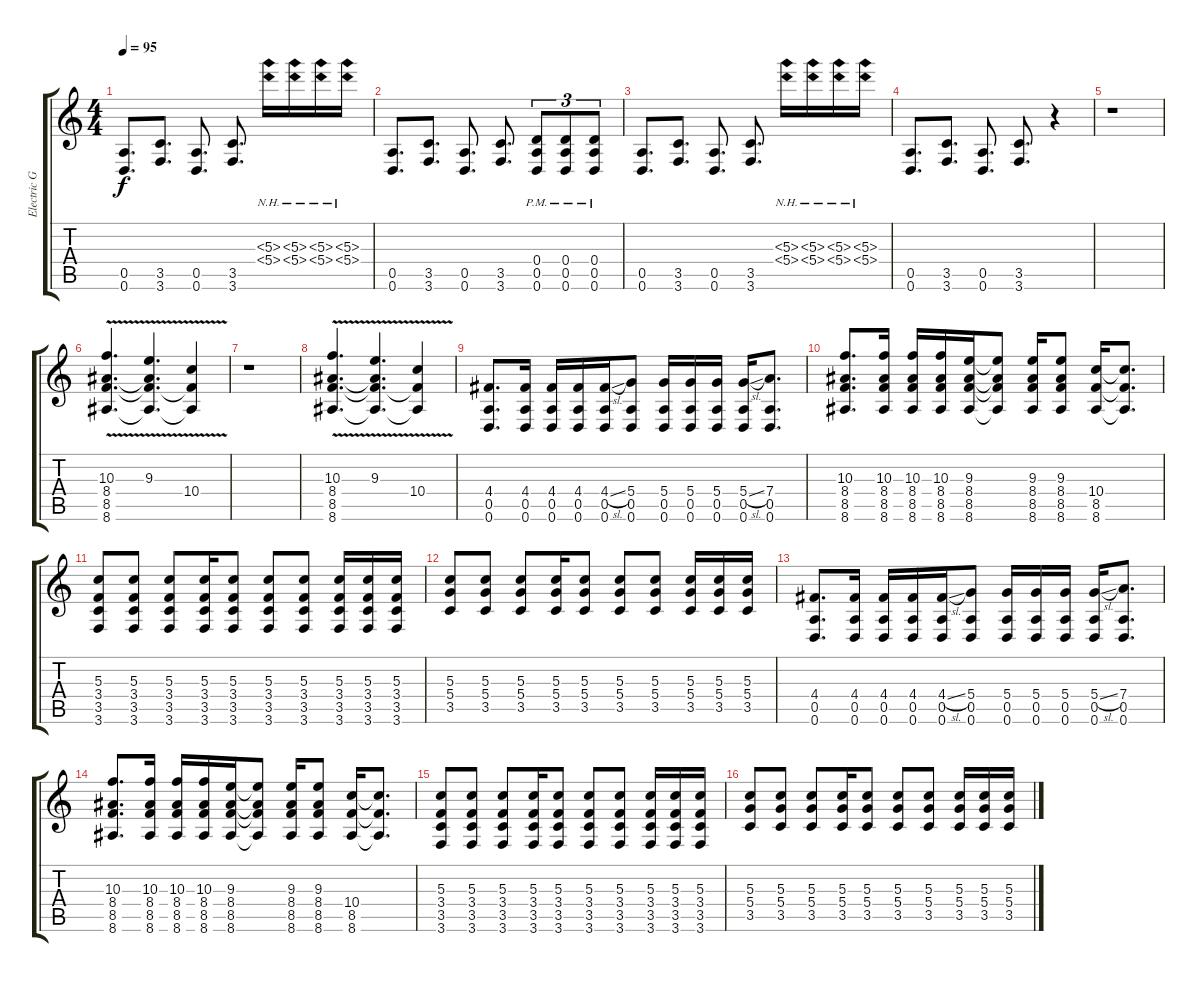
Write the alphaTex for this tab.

\track ("Electric Guitar" "Electric G") {instrument distortionguitar}
\staff {score tabs}
\tuning (E4 B3 G3 D3 A2 D2) {hide}
\ts (4 4)
\tempo 95
\clef g2
\ks c
(0.5 0.6).8{d dy f} (3.5 3.6).8{d} (0.5 0.6).8{d} (3.5 3.6).8{d} (5.3{nh} 5.4{nh}).16 (5.3{nh} 5.4{nh}).16 (5.3{nh} 5.4{nh}).16 (5.3{nh} 5.4{nh}).16 |
(0.5 0.6).8{d} (3.5 3.6).8{d} (0.5 0.6).8{d} (3.5 3.6).8{d} (0.4 0.5 0.6{pm}).8{tu (3 2)} (0.4 0.5 0.6{pm}).8{tu (3 2)} (0.4 0.5 0.6{pm}).8{tu (3 2)} |
(0.5 0.6).8{d} (3.5 3.6).8{d} (0.5 0.6).8{d} (3.5 3.6).8{d} (5.3{nh} 5.4{nh}).16 (5.3{nh} 5.4{nh}).16 (5.3{nh} 5.4{nh}).16 (5.3{nh} 5.4{nh}).16 |
(0.5 0.6).8{d} (3.5 3.6).8{d} (0.5 0.6).8{d} (3.5 3.6).8{d} r.4 |
r.1 |
(10.3{v} 8.4 8.5 8.6).4{d} (9.3{v} 8.4{t} 8.5{t} 8.6{t}).4{d} (10.4{v} 8.5{t} 8.6{t}).4 |
r.1 |
(10.3{v} 8.4 8.5 8.6).4{d} (9.3{v} 8.4{t} 8.5{t} 8.6{t}).4{d} (10.4{v} 8.5{t} 8.6{t}).4 |
(4.4 0.5 0.6).8{d} (4.4 0.5 0.6).16 (4.4 0.5 0.6).16 (4.4 0.5 0.6).16 (4.4{sl} 0.5 0.6).16 (5.4 0.5 0.6).8 (5.4 0.5 0.6).16 (5.4 0.5 0.6).16 (5.4 0.5 0.6).16 (5.4{sl} 0.5 0.6).16 (7.4 0.5 0.6).8{d} |
(10.3 8.4 8.5 8.6).8{d} (10.3 8.4 8.5 8.6).16 (10.3 8.4 8.5 8.6).16 (10.3 8.4 8.5 8.6).16 (9.3 8.4 8.5 8.6).16 (9.3{t} 8.4{t} 8.5{t} 8.6{t}).8 (9.3 8.4 8.5 8.6).16 (9.3 8.4 8.5 8.6).8 (10.4 8.5 8.6).16 (10.4{t} 8.5{t} 8.6{t}).8{d} |
(5.3 3.4 3.5 3.6).8 (5.3 3.4 3.5 3.6).8 (5.3 3.4 3.5 3.6).8 (5.3 3.4 3.5 3.6).16 (5.3 3.4 3.5 3.6).8 (5.3 3.4 3.5 3.6).8 (5.3 3.4 3.5 3.6).8 (5.3 3.4 3.5 3.6).16 (5.3 3.4 3.5 3.6).16 (5.3 3.4 3.5 3.6).16 |
(5.3 5.4 3.5).8 (5.3 5.4 3.5).8 (5.3 5.4 3.5).8 (5.3 5.4 3.5).16 (5.3 5.4 3.5).8 (5.3 5.4 3.5).8 (5.3 5.4 3.5).8 (5.3 5.4 3.5).16 (5.3 5.4 3.5).16 (5.3 5.4 3.5).16 |
(4.4 0.5 0.6).8{d} (4.4 0.5 0.6).16 (4.4 0.5 0.6).16 (4.4 0.5 0.6).16 (4.4{sl} 0.5 0.6).16 (5.4 0.5 0.6).8 (5.4 0.5 0.6).16 (5.4 0.5 0.6).16 (5.4 0.5 0.6).16 (5.4{sl} 0.5 0.6).16 (7.4 0.5 0.6).8{d} |
(10.3 8.4 8.5 8.6).8{d} (10.3 8.4 8.5 8.6).16 (10.3 8.4 8.5 8.6).16 (10.3 8.4 8.5 8.6).16 (9.3 8.4 8.5 8.6).16 (9.3{t} 8.4{t} 8.5{t} 8.6{t}).8 (9.3 8.4 8.5 8.6).16 (9.3 8.4 8.5 8.6).8 (10.4 8.5 8.6).16 (10.4{t} 8.5{t} 8.6{t}).8{d} |
(5.3 3.4 3.5 3.6).8 (5.3 3.4 3.5 3.6).8 (5.3 3.4 3.5 3.6).8 (5.3 3.4 3.5 3.6).16 (5.3 3.4 3.5 3.6).8 (5.3 3.4 3.5 3.6).8 (5.3 3.4 3.5 3.6).8 (5.3 3.4 3.5 3.6).16 (5.3 3.4 3.5 3.6).16 (5.3 3.4 3.5 3.6).16 |
(5.3 5.4 3.5).8 (5.3 5.4 3.5).8 (5.3 5.4 3.5).8 (5.3 5.4 3.5).16 (5.3 5.4 3.5).8 (5.3 5.4 3.5).8 (5.3 5.4 3.5).8 (5.3 5.4 3.5).16 (5.3 5.4 3.5).16 (5.3 5.4 3.5).16
